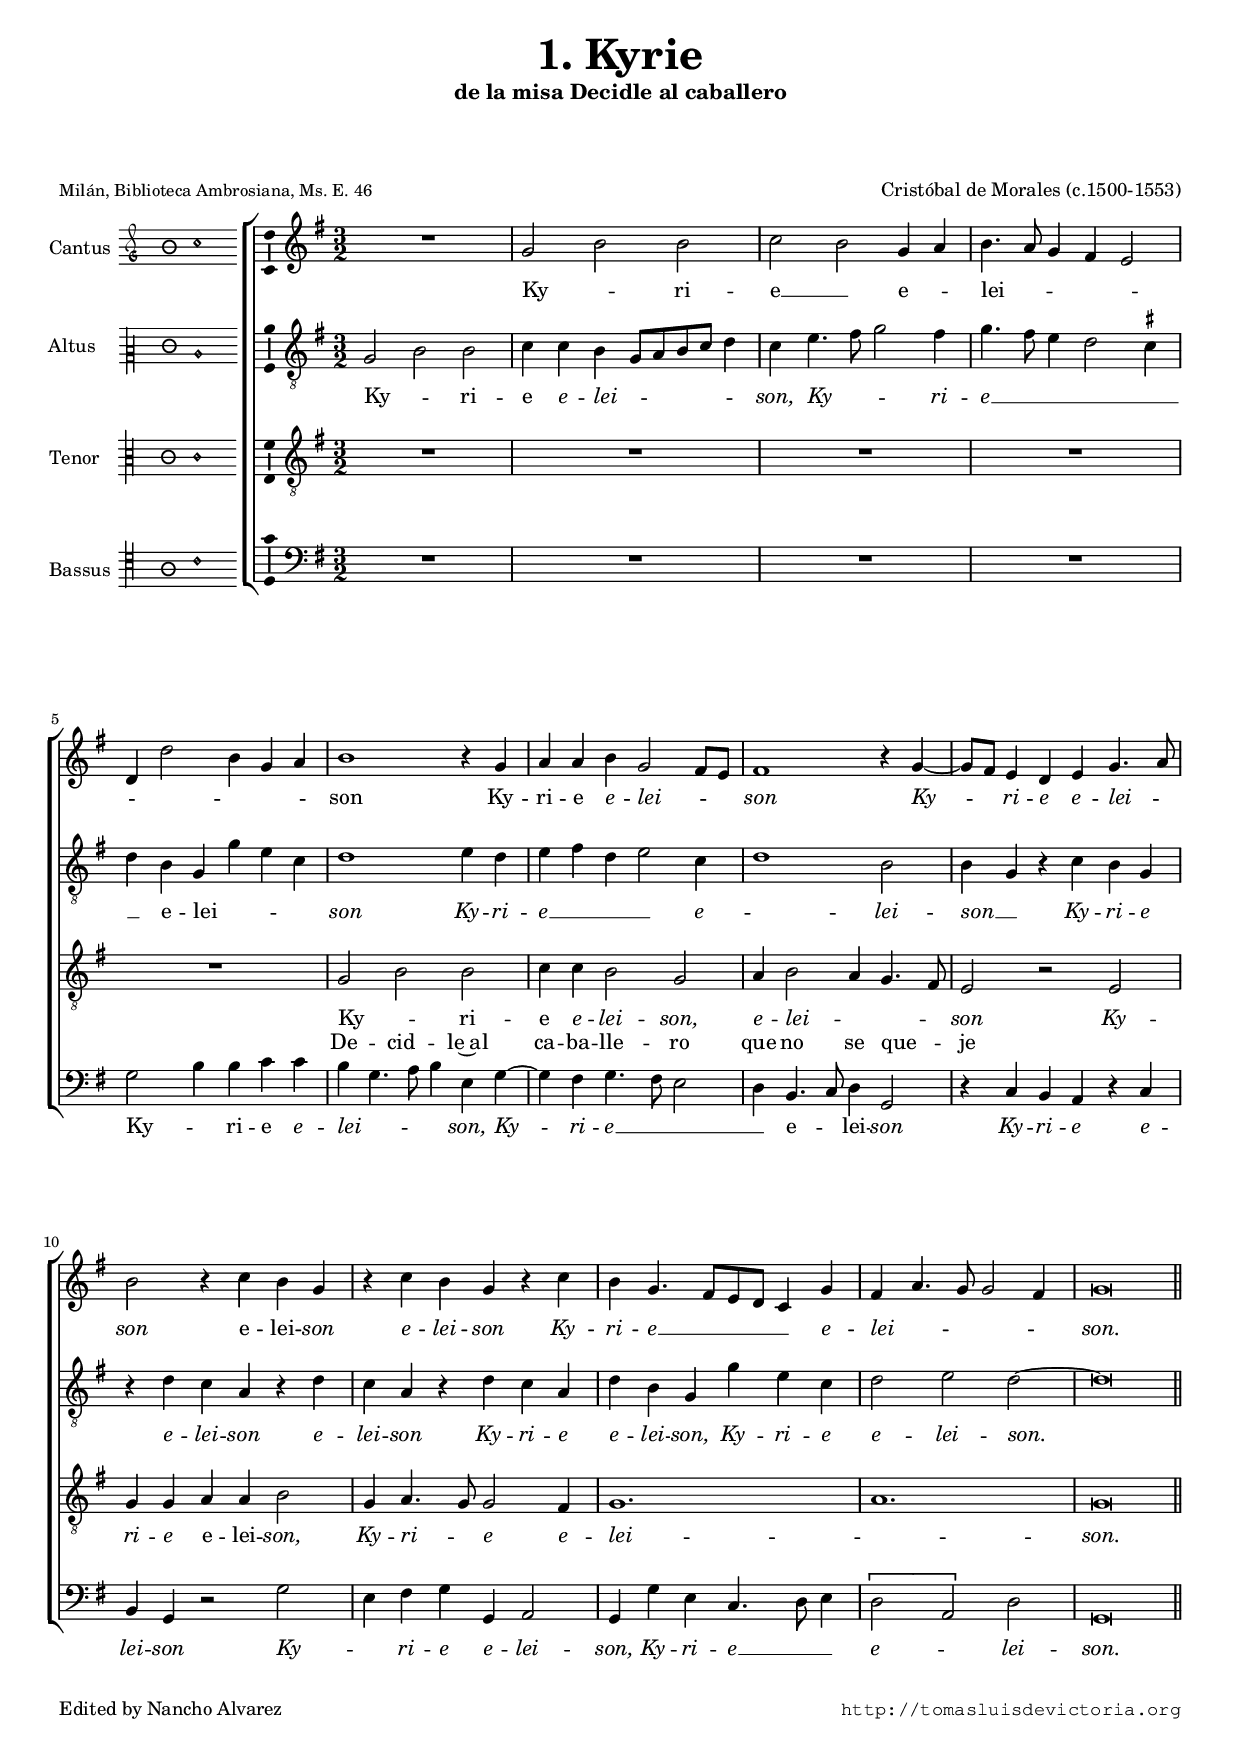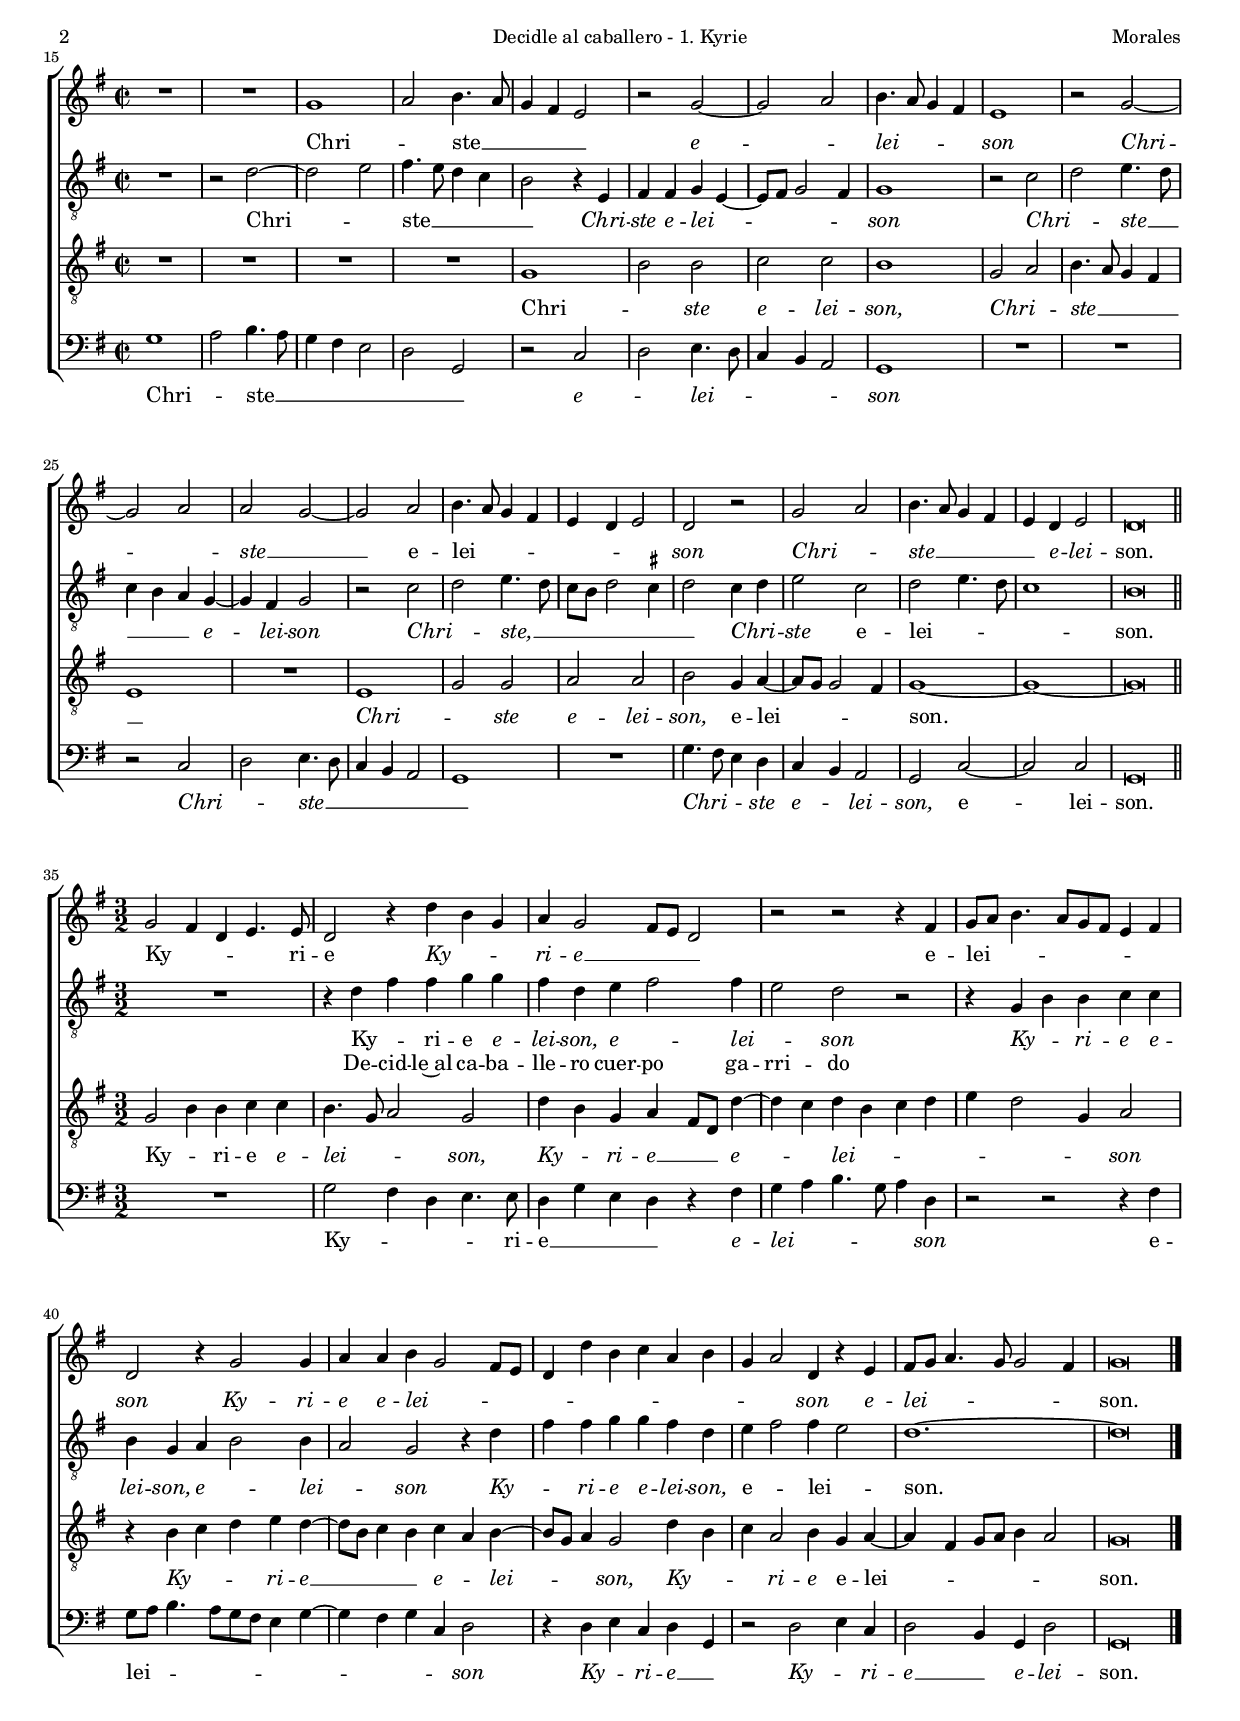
\version "2.18.0"

#(set-default-paper-size "a4")
#(set-global-staff-size 16.45)
#(ly:set-option 'point-and-click #f)
%mobile -s15.5 -i3.2

italicas=\override LyricText.font-shape = #'italic
rectas=\override LyricText.font-shape = #'upright
ss=\once \set suggestAccidentals = ##t
incipitwidth = 20

htitle="Decidle al caballero - 1. Kyrie"
hcomposer="Morales"

\header {
	title=\markup{\fontsize #3 "1. Kyrie"}
	subtitle="de la misa Decidle al caballero"
	% Desidle al cavallero
	subsubtitle=\markup{\column{" " " " " "}}
	composer="Cristóbal de Morales (c.1500-1553)"
        pdfauthor=\composer
	%opus="(-)"
	poet=\markup{\smaller "Milán, Biblioteca Ambrosiana, Ms. E. 46"}
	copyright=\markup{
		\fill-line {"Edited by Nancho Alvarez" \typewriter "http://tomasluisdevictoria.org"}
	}
%	tagline=""
}

global={\key c \major \time 3/2 \skip 1*3/2*14 \bar "||" \break
	\override Score.TimeSignature.break-visibility = #'#(#f #t #t)
			\time 2/2 \skip 1*20 \bar "||" \break 
			\time 3/2 \skip 1*3/2*11 \bar "|."
}


cantus=\relative c''{
	R1*3/2
	c2 e e
	f e c4 d
	e4. d8 c4 b a2
	g4 g'2 e4 c d
	e1 r4 c
	d d e c2 b8 a
	b1 r4 c ~
	c8 b a4 g a c4. d8
	e2 r4 f e c
	r4 f e c r f
	e c4. b8 a8 g f4 c'
	b d4. c8 c2 b4
	c\breve*3/4
	R1*2
	c1
	d2 e4. d8
	c4 b a2
	r2 c ~
	c d
	e4. d8 c4 b
	a1
	r2 c ~
	c d
	d c ~
	c d
	e4. d8 c4 b
	a g a2
	g r
	c d
	e4. d8 c4 b
	a g a2
	g\breve*1/2
	c2 b4 g a4. a8
	g2 r4 g' e c
	d c2 b8 a g2
	r2 r r4 b
	c8 d e4. d8 c b a4 b
	g2 r4 c2 c4
	d d e c2 b8 a
	g4 g' e f d e
	c d2 g,4 r a
	b8 c d4. c8 c2 b4
	c\breve*3/4
}

altus=\relative c'{
	c2 e e
	f4 f e c8[ d e f] g4
	f4 a4. b8 c2 b4
	c4. b8 a4 g2 \ss fis4
	g e c c' a f
	g1 a4 g
	a b g a2 f4
	g1 e2
	e4 c r f e c
	r g' f d r g
	f d r g f d
	g e c c' a f
	g2 a g ~
	g\breve*3/4
	R1
	r2 g ~
	g a
	b4. a8 g4 f
	e2 r4 a,
	b b c a ~
	a8 b c2 b4
	c1
	r2 f
	g a4. g8
	f4 e d c ~
	c b c2
	r2 f
	g a4. g8
	f e g2 \ss fis4
	g2 f4 g
	a2 f
	g a4. g8 
	f1
	e\breve*1/2
	R1*3/2
	r4 g b b c c
	b g a b2 b4
	a2 g r
	r4 c, e e f f
	e c d e2 e4
	d2 c r4 g'
	b b c c b g
	a b2 b4 a2
	g1. ~
	g\breve*3/4
}

tenor=\relative c'{
	R1*3/2*5
	c2 e e
	f4 f e2 c
	d4 e2 d4 c4. b8
	a2 r a
	c4 c d d e2
	c4 d4. c8 c2 b4
	c1.
	d1.
	c\breve*3/4
	R1*4
	c1
	e2 e
	f f
	e1
	c2 d
	e4. d8 c4 b
	a1
	R1
	a1
	c2 c
	d d
	e2 c4 d ~
	d8 c c2 b4
	c1 ~
	c ~
	c\breve*1/2
	c2 e4 e f f
	e4. c8 d2 c
	g'4 e c d b8 g g'4 ~
	g4 f g e f g % CSIC sugiere fis
	a4 g2 c,4 d2
	r4 e f g a g ~
	g8 e f4 e f d e ~
	e8 c d4 c2 g'4 e
	f d2 e4 c d ~
	d b c8 d e4 d2
	c\breve*3/4
}

bassus=\relative c'{
	R1*3/2*4
	c2 e4 e f f
	e c4. d8 e4 a, c ~
	c b c4. b8 a2
	g4 e4. f8 g4 c,2
	r4 f e d r f 
	e c r2 c'
	a4 b c c, d2
	c4 c' a f4. g8 a4
	\[g2 d\] g2
	c,\breve*3/4
	c'1
	d2 e4. d8 
	c4 b a2
	g c,
	r f
	g a4. g8 f4 e d2
	c1
	R1*2
	r2 f
	g a4. g8 f4 e d2
	c1
	R1
	c'4. b8 a4 g
	f e d2
	c f ~
	f f 
	c\breve*1/2
	R1*3/2
	c'2 b4 g a4. a8
	g4 c a g r b
	c d e4. c8 d4 g,
	r2 r r4 b
	c8 d e4. d8 c b a4 c ~
	c b c f, g2
	r4 g a f
	g c,
	r2 g'2 a4 f
	g2 e4 c g'2
	c,\breve*3/4
}

textocantus=\lyricmode{
Ky -- _ ri -- e __ _ e -- _ lei -- _ _ _ _ _ _ _ _ _ son
Ky -- ri -- e \italicas e -- lei -- _ _ son
Ky -- _ ri -- e e -- lei -- _ son
\rectas 
e -- lei -- \italicas son e -- lei -- son
Ky -- ri -- e __ _ _ _ _ e -- lei -- _ _ _ _ son.
\rectas 
Chri -- _ ste __ _ _ _ _ 
\italicas e -- _ lei -- _ _ _ son
Chri -- _ ste __ _ 
\rectas 
e -- lei -- _ _ _ _ _ _ \italicas son
Chri -- _ ste __ _ _ _ _ e -- lei -- \rectas son.
Ky -- _ _ _ ri -- e
\italicas Ky -- _ _ ri -- e __ _ _ _ 
\rectas 
e -- lei -- _ _ _ _ _ _ _ \italicas son
Ky -- ri -- e e -- lei -- _ _ _ _ _ _ _ _ _ _ _ son
e -- lei -- _ _ _ _ _ \rectas son.
}

textoaltus=\lyricmode{
Ky -- _ ri -- e \italicas e -- lei -- _ _ _ _ _ son,
Ky -- _ _ ri -- e __ _ _ _ _ _ 
\rectas
e -- lei -- _ _ _ \italicas son
Ky -- ri -- e __ _ _ _ e -- _ lei -- son __ _ 
Ky -- ri -- e e -- lei -- son
e -- lei -- son
Ky -- ri -- e e -- lei -- son,
Ky -- ri -- e e -- lei -- son.
\rectas 
Chri -- _ ste __ _ _ _ _ 
\italicas Chri -- ste e -- lei -- _ _ _ _ son
Chri -- _ ste __ _ _ _ _ e -- lei -- son
Chri -- _ ste, __ _ _ _ _ _ _ Chri -- _ ste 
\rectas 
e -- lei -- _ _ _ son.
Ky -- _ ri -- e \italicas e -- lei -- son, e -- _ lei -- _ son
Ky -- _ ri -- e e -- lei -- son,
e -- _ lei -- _ son
Ky -- _ ri -- e e -- lei -- son,
\rectas 
e -- _ lei -- _ son.
}
textoaltusb=\lyricmode{
_ _ _ _ _ _ _ _ _ _ _ _ _ _ _ _ _ _ _ _
_ _ _ _ _ _ _ _ _ _ _ _ _ _ _ _ _ _ _ _
_ _ _ _ _ _ _ _ _ _ _ _ _ _ _ _ _ _ _ _
_ _ _ _ _ _ _ _ _ _ _ _ _ _ _ _ _ _ _ _ 
_ _ _ _ _ _ _ _ _ _ _ _ _ _ _ _ _ _ _ _
_ _ _ _
De -- cid -- le~al ca -- ba -- lle -- ro cuer -- po ga -- rri -- do
}

textotenor=\lyricmode{
Ky -- _ ri -- e
\italicas 
e -- lei -- son,
e -- lei -- _ _ _ son
Ky -- ri -- e \rectas e -- lei -- \italicas son,
Ky -- ri -- _ e e -- lei -- _ son.
\rectas 
Chri -- _ \italicas ste e -- lei -- son,
Chri -- _ ste __ _ _ _ _ 
Chri -- _ ste e -- lei -- son,
\rectas 
e -- lei -- _ _ _ son.
Ky -- _ ri -- e \italicas 
e -- lei -- _ _ son,
Ky -- _ ri -- e __ _ _ e -- _ lei -- _ _ _ _ _ _ son
Ky -- _ _ ri -- e __ _ _ _ e -- _ lei -- _ _ son,
Ky -- _ _ ri -- e 
\rectas 
e -- lei -- _ _ _ _ _ son.
}
textotenorb=\lyricmode{
De -- cid -- le~al ca -- ba -- lle -- ro que no se que -- _ je
% desilde al cavallero que no se quexe
}

textobassus=\lyricmode{
Ky -- _ ri -- e \italicas e -- lei -- _ _ _ son,
Ky -- ri -- e __ _ _ _ 
\rectas
e -- _ lei -- \italicas son
Ky -- ri -- e e -- lei -- son
Ky -- _ ri -- e e -- lei -- son,
Ky -- ri -- e __ _ _ e -- _ lei -- son.
\rectas 
Chri -- _ ste __ _ _ _ _ _ _ 
\italicas 
e -- _ lei -- _ _ _ _ son
Chri -- _ ste __ _ _ _ _ _ 
Chri -- _ _ ste e -- _ lei -- son,
\rectas 
e -- lei -- son.
Ky -- _ _ _ ri -- e __ _ _ _ 
\italicas 
e -- lei -- _ _ _ _ son
\rectas 
e -- lei -- _ _ _ _ _ _ _ _ _ _ \italicas son
Ky -- _ ri -- e __ _ 
Ky -- _ ri -- e __ _ e -- lei -- \rectas son.
}


incipitcantus=\markup{
	\score{
		{ 
		\set Staff.instrumentName="Cantus "
		% No se indican las voces en el manuscrito
		\override NoteHead.style = #'neomensural
		\override Staff.TimeSignature.style = #'neomensural
		\cadenzaOn 
		\clef "petrucci-g"
		\key c \major
		\time 3/2
		c''1
		} 
	\layout { line-width=\incipitwidth indent = 0 }
	}
}

incipitaltus=\markup{
	\score{
		{ 
		\set Staff.instrumentName="Altus    "
		\override NoteHead.style = #'neomensural 
		\override Staff.TimeSignature.style = #'neomensural
		\cadenzaOn 
		\clef "petrucci-c2"
		\key c \major
		\time 3/2
		c'1
		} 
	\layout { line-width=\incipitwidth indent = 0 }
	}
}


incipittenor=\markup{
	\score{
		{ 
		\set Staff.instrumentName="Tenor   "
		\override NoteHead.style = #'neomensural 
		\override Staff.TimeSignature.style = #'neomensural
		\cadenzaOn 
		\clef "petrucci-c3"
		\key c \major
		\time 3/2
		c'1
		} 
	\layout { line-width=\incipitwidth indent=0 }
	}
}

incipitbassus=\markup{
	\score{
		{ 
		\set Staff.instrumentName=\markup{"Bassus "}
		% baritono
		\override NoteHead.style = #'neomensural
		\override Staff.TimeSignature.style = #'neomensural
		\cadenzaOn 
		\clef "petrucci-c4"
		\key c \major
		\time 3/2
		c'1
		} 
	\layout { line-width=\incipitwidth indent = 0 }
	}
}


\score {\transpose c' g{
\new ChoirStaff<<

	\new Staff <<\global
	\new Voice="v1" {
		\set Staff.instrumentName=\incipitcantus
		\clef "treble"
		\cantus }
	\new Lyrics \lyricsto "v1" {\textocantus }
	>>

	\new Staff <<\global
	\new Voice="v2" {
		\set Staff.instrumentName=\incipitaltus
		\clef "G_8"
		\altus }
	\new Lyrics \lyricsto "v2" {\textoaltus }
	\new Lyrics \lyricsto "v2" {\textoaltusb }
	>>
	
	\new Staff <<\global
	\new Voice="v3" {
		\set Staff.instrumentName=\incipittenor
		\clef "G_8"
		\tenor }
	\new Lyrics \lyricsto "v3" {\textotenor }
	\new Lyrics \lyricsto "v3" {\textotenorb }
	>>

	\new Staff <<\global
	\new Voice="v4" {
		\set Staff.instrumentName=\incipitbassus
		\clef "bass"
		\bassus }
	\new Lyrics \lyricsto "v4" {\textobassus }
	>>
	
>>

	} % transpose

\layout{ 
	\context {\Lyrics 
		\override VerticalAxisGroup.staff-affinity = #UP
		\override VerticalAxisGroup.nonstaff-relatedstaff-spacing =
			#'((basic-distance . 0) (minimum-distance . 0) (padding . 1))
		\override LyricText.font-size = #1.2
		\override LyricHyphen.minimum-distance = #0.5
	}
	\context {\Score 
		\override BarNumber.padding = #2 
	}
	\context {\Voice 
		%melismaBusyProperties = #'()
		%autoBeaming = ##f
	}
	%\context { \Staff \RemoveEmptyStaves }
	\context {\Staff 
		\override VerticalAxisGroup.staff-staff-spacing =
			#'((basic-distance . 11) (minimum-distance . 0) (padding . 1))
		\consists Ambitus_engraver 
		\override LigatureBracket.padding = #1
	}
}

%\midi {}

}


\paper{
	evenHeaderMarkup=\markup  \fill-line { \fromproperty #'page:page-number-string \htitle \hcomposer }
	oddHeaderMarkup= \markup  \fill-line { \on-the-fly #not-first-page \hcomposer \on-the-fly #not-first-page \htitle \on-the-fly #not-first-page \fromproperty #'page:page-number-string }
	%system-count=8
	ragged-last-bottom = ##f
	indent=3.3\cm
	system-system-spacing =
	#'((basic-distance . 20) (minimum-distance . 0) (padding . 5))
	top-system-spacing = % header
	#'((basic-distance . 8) (minimum-distance . 0) (padding . .5))
	last-bottom-spacing = % footer
	#'((basic-distance . 12) (minimum-distance . 0) (padding . 0))
	%top-markup-spacing #'basic-distance = 0
	markup-system-spacing #'basic-distance = 20

}
